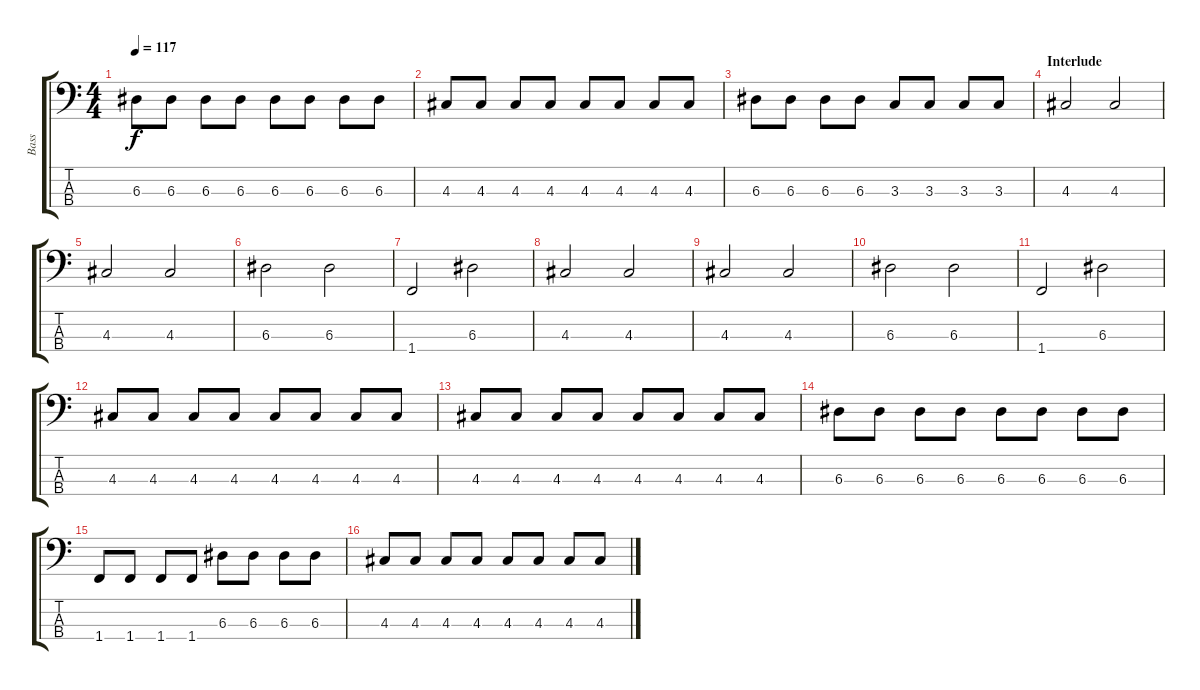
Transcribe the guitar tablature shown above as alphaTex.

\track ("Bass" "Bass") {instrument electricbasspick}
\staff {score tabs}
\tuning (G2 D2 A1 E1) {hide}
\ts (4 4)
\tempo 117
\clef f4
\ks c
6.3.8{dy f} 6.3.8 6.3.8 6.3.8 6.3.8 6.3.8 6.3.8 6.3.8 |
4.3.8 4.3.8 4.3.8 4.3.8 4.3.8 4.3.8 4.3.8 4.3.8 |
6.3.8 6.3.8 6.3.8 6.3.8 3.3.8 3.3.8 3.3.8 3.3.8 |
\section ("" "Interlude")
4.3.2 4.3.2 |
4.3.2 4.3.2 |
6.3.2 6.3.2 |
1.4.2 6.3.2 |
4.3.2 4.3.2 |
4.3.2 4.3.2 |
6.3.2 6.3.2 |
1.4.2 6.3.2 |
4.3.8 4.3.8 4.3.8 4.3.8 4.3.8 4.3.8 4.3.8 4.3.8 |
4.3.8 4.3.8 4.3.8 4.3.8 4.3.8 4.3.8 4.3.8 4.3.8 |
6.3.8 6.3.8 6.3.8 6.3.8 6.3.8 6.3.8 6.3.8 6.3.8 |
1.4.8 1.4.8 1.4.8 1.4.8 6.3.8 6.3.8 6.3.8 6.3.8 |
4.3.8 4.3.8 4.3.8 4.3.8 4.3.8 4.3.8 4.3.8 4.3.8
